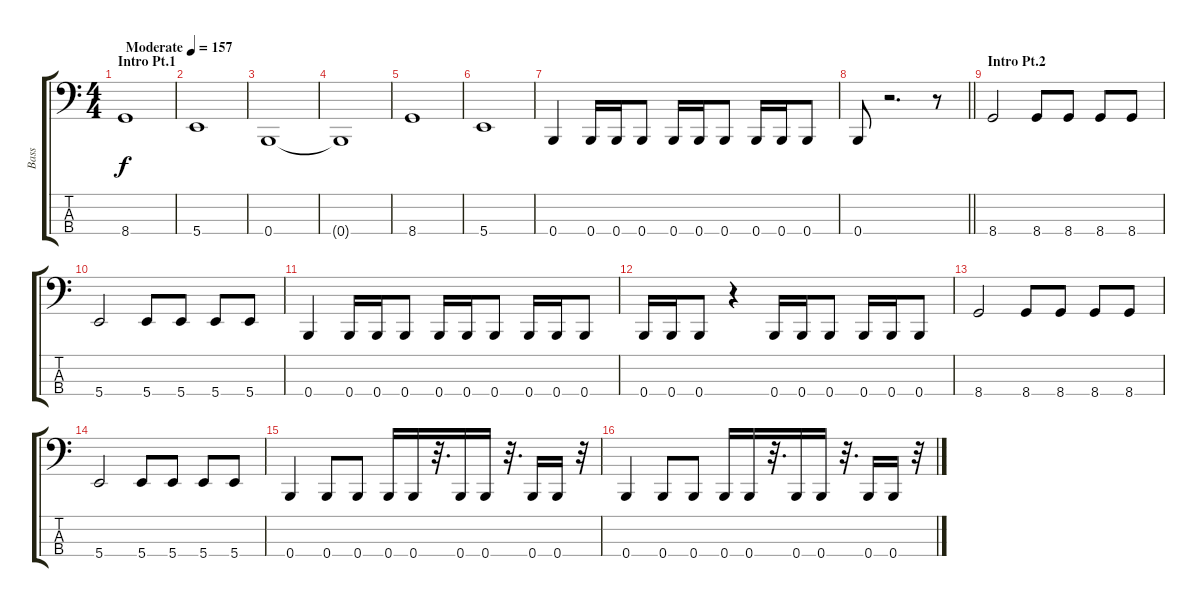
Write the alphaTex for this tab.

\track ("Bass" "Bass") {instrument electricbassfinger}
\staff {score tabs}
\tuning (E2 B1 Gb1 B0) {hide}
\ts (4 4)
\section ("" "Intro Pt.1")
\tempo (157 "Moderate")
\clef f4
\ks c
8.4.1{dy f instrument electricbassfinger} |
5.4.1 |
0.4.1 |
0.4{t}.1 |
8.4.1 |
5.4.1 |
0.4.4 0.4.16 0.4.16 0.4.8 0.4.16 0.4.16 0.4.8 0.4.16 0.4.16 0.4.8 |
\barLineRight lightlight
0.4.8 r.2{d} r.8 |
\section ("" "Intro Pt.2")
8.4.2 8.4.8 8.4.8 8.4.8 8.4.8 |
5.4.2 5.4.8 5.4.8 5.4.8 5.4.8 |
0.4.4 0.4.16 0.4.16 0.4.8 0.4.16 0.4.16 0.4.8 0.4.16 0.4.16 0.4.8 |
0.4.16 0.4.16 0.4.8 r.4 0.4.16 0.4.16 0.4.8 0.4.16 0.4.16 0.4.8 |
8.4.2 8.4.8 8.4.8 8.4.8 8.4.8 |
5.4.2 5.4.8 5.4.8 5.4.8 5.4.8 |
0.4.4 0.4.8 0.4.8 0.4.16 0.4.16 r.32{d} 0.4.16 0.4.16 r.32{d} 0.4.16 0.4.16 r.32 |
0.4.4 0.4.8 0.4.8 0.4.16 0.4.16 r.32{d} 0.4.16 0.4.16 r.32{d} 0.4.16 0.4.16 r.32
